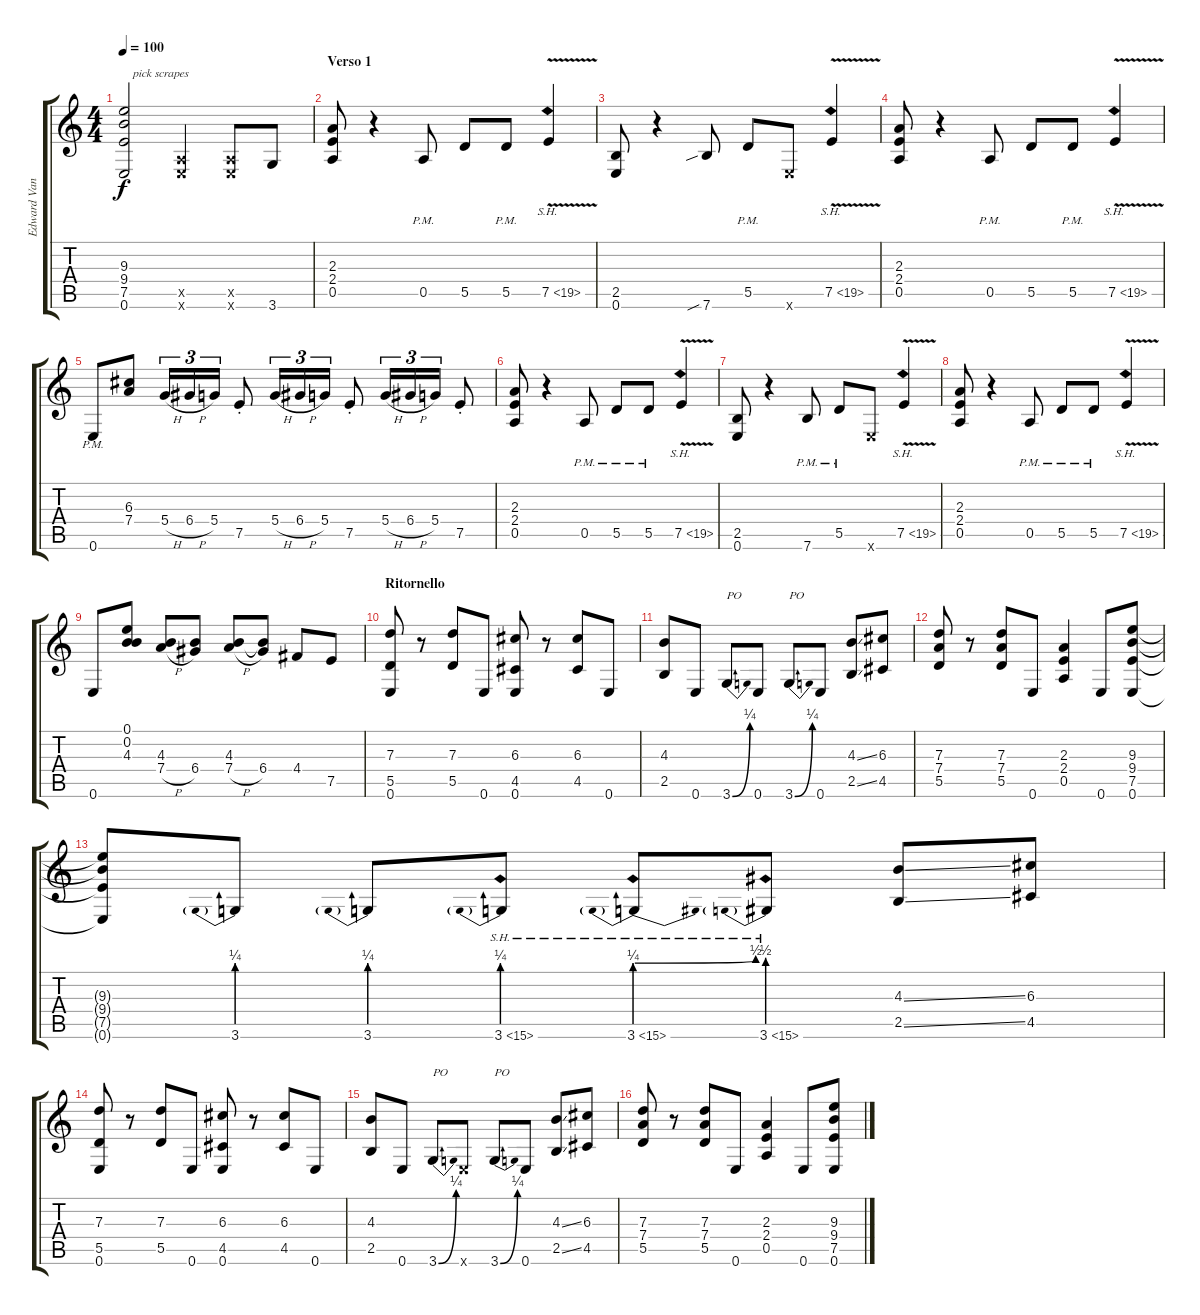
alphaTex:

\track ("Edward Van Halen" "Edward Van") {instrument distortionguitar}
\staff {score tabs}
\tuning (E4 B3 G3 D3 A2 E2) {hide}
\ts (4 4)
\tempo 100
\clef g2
\ks c
(9.3{t} 9.4{t} 7.5{t} 0.6{t}).2{txt "   pick scrapes" dy f} (0.5{x} 0.6{x}).4 (0.5{x} 0.6{x}).8 3.6.8 |
\section ("" "Verso 1")
(2.3 2.4 0.5).8 r.4 0.5{pm}.8 5.5.8 5.5{pm}.8 7.5{sh 12 v}.4 |
(2.5 0.6).8 r.4 7.6{sib}.8 5.5{pm}.8 0.6{x}.8 7.5{sh 12 v}.4 |
(2.3 2.4 0.5).8 r.4 0.5{pm}.8 5.5.8 5.5{pm}.8 7.5{sh 12 v}.4 |
0.6{pm}.8 (6.3 7.4).8 5.4{h}.16{tu (3 2)} 6.4{h}.16{tu (3 2)} 5.4.16{tu (3 2)} 7.5{st}.8 5.4{h}.16{tu (3 2)} 6.4{h}.16{tu (3 2)} 5.4.16{tu (3 2)} 7.5{st}.8 5.4{h}.16{tu (3 2)} 6.4{h}.16{tu (3 2)} 5.4.16{tu (3 2)} 7.5{st}.8 |
(2.3 2.4 0.5).8 r.4 0.5{pm}.8 5.5{pm}.8 5.5{pm}.8 7.5{sh 12 v}.4 |
(2.5 0.6).8 r.4 7.6{pm}.8 5.5{pm}.8 0.6{x}.8 7.5{sh 12 v}.4 |
(2.3 2.4 0.5).8 r.4 0.5{pm}.8 5.5{pm}.8 5.5{pm}.8 7.5{sh 12 v}.4 |
0.6.8 (0.1 0.2 4.3).8 (4.3 7.4{h}).8 (4.3{t} 6.4).8 (4.3 7.4{h}).8 (4.3{t} 6.4).8 4.4.8 7.5.8 |
\section ("" "Ritornello")
(7.3 5.5 0.6).8 r.8 (7.3 5.5).8 0.6.8 (6.3 4.5 0.6).8 r.8 (6.3 4.5).8 0.6.8 |
(4.3 2.5).8 0.6.8 3.6{be (bend 0 0 60 1)}.8{txt "PO"} 0.6.8 3.6{be (bend 0 0 60 1)}.8{txt "PO"} 0.6.8 (4.3{ss} 2.5{ss}).8 (6.3 4.5).8 |
(7.3 7.4 5.5).8 r.8 (7.3 7.4 5.5).8 0.6.8 (2.3 2.4 0.5).4 0.6.8 (9.3 9.4 7.5 0.6).8 |
(9.3{t} 9.4{t} 7.5{t} 0.6{t}).8 3.6{be (prebend 0 1 60 1)}.8 3.6{be (prebend 0 1 60 1)}.8 3.6{be (prebend 0 1 60 1) sh 12}.8 3.6{be (prebendbend 0 1 60 2) sh 12}.8 3.6{be (prebend 0 2 60 2) sh 12}.8 (4.3{ss} 2.5{ss}).8 (6.3 4.5).8 |
(7.3 5.5 0.6).8 r.8 (7.3 5.5).8 0.6.8 (6.3 4.5 0.6).8 r.8 (6.3 4.5).8 0.6.8 |
(4.3 2.5).8 0.6.8 3.6{be (bend 0 0 60 1)}.8{txt "PO"} 0.6{x}.8 3.6{be (bend 0 0 60 1)}.8{txt "PO"} 0.6.8 (4.3{ss} 2.5{ss}).8 (6.3 4.5).8 |
(7.3 7.4 5.5).8 r.8 (7.3 7.4 5.5).8 0.6.8 (2.3 2.4 0.5).4 0.6.8 (9.3 9.4 7.5 0.6).8
